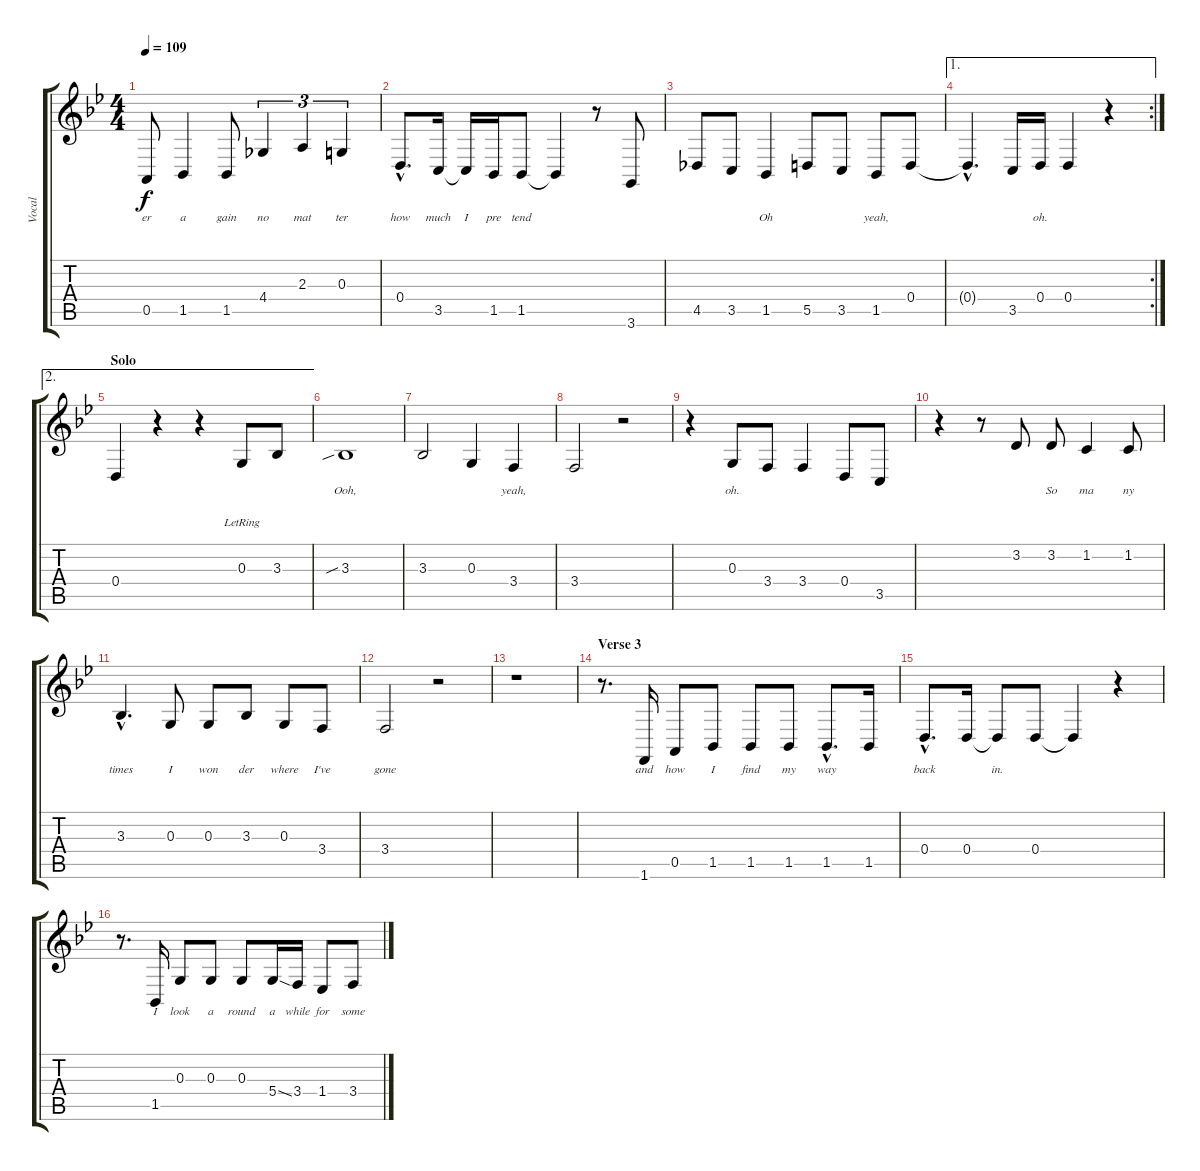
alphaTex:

\track ("Vocal" "Vocal") {instrument whistle}
\staff {score tabs}
\tuning (E4 B3 G3 D3 A2 E2) {hide}
\ts (4 4)
\tempo 109
\clef g2
\ks bb
0.5.8{lyrics (0 "er") lyrics (1 "") lyrics (2 "") lyrics (3 "") lyrics (4 "") dy f} 1.5.4{lyrics (0 "a") lyrics (1 "") lyrics (2 "") lyrics (3 "") lyrics (4 "")} 1.5.8{lyrics (0 "gain") lyrics (1 "") lyrics (2 "") lyrics (3 "") lyrics (4 "")} 4.4.4{tu (3 2) lyrics (0 "no") lyrics (1 "") lyrics (2 "") lyrics (3 "") lyrics (4 "")} 2.3.4{tu (3 2) lyrics (0 "mat") lyrics (1 "") lyrics (2 "") lyrics (3 "") lyrics (4 "")} 0.3.4{tu (3 2) lyrics (0 "ter") lyrics (1 "") lyrics (2 "") lyrics (3 "") lyrics (4 "")} |
0.4{hac}.8{d lyrics (0 "how") lyrics (1 "") lyrics (2 "") lyrics (3 "") lyrics (4 "")} 3.5.16{lyrics (0 "much") lyrics (1 "") lyrics (2 "") lyrics (3 "") lyrics (4 "")} 3.5{t}.16{lyrics (0 "I") lyrics (1 "") lyrics (2 "") lyrics (3 "") lyrics (4 "")} 1.5.16{lyrics (0 "pre") lyrics (1 "") lyrics (2 "") lyrics (3 "") lyrics (4 "")} 1.5.8{lyrics (0 "tend") lyrics (1 "") lyrics (2 "") lyrics (3 "") lyrics (4 "")} 1.5{t}.4{lyrics (0 "") lyrics (1 "") lyrics (2 "") lyrics (3 "") lyrics (4 "")} r.8 3.6.8{lyrics (0 "") lyrics (1 "") lyrics (2 "") lyrics (3 "") lyrics (4 "")} |
4.5.8{lyrics (0 "") lyrics (1 "") lyrics (2 "") lyrics (3 "") lyrics (4 "")} 3.5.8{lyrics (0 "") lyrics (1 "") lyrics (2 "") lyrics (3 "") lyrics (4 "")} 1.5.4{lyrics (0 "Oh") lyrics (1 "") lyrics (2 "") lyrics (3 "") lyrics (4 "")} 5.5.8{lyrics (0 "") lyrics (1 "") lyrics (2 "") lyrics (3 "") lyrics (4 "")} 3.5.8{lyrics (0 "") lyrics (1 "") lyrics (2 "") lyrics (3 "") lyrics (4 "")} 1.5.8{lyrics (0 "yeah,") lyrics (1 "") lyrics (2 "") lyrics (3 "") lyrics (4 "")} 0.4.8{lyrics (0 "") lyrics (1 "") lyrics (2 "") lyrics (3 "") lyrics (4 "")} |
\ae 1
\rc 2
0.4{hac t}.4{d lyrics (0 "") lyrics (1 "") lyrics (2 "") lyrics (3 "") lyrics (4 "")} 3.5.16{lyrics (0 "") lyrics (1 "") lyrics (2 "") lyrics (3 "") lyrics (4 "")} 0.4.16{lyrics (0 "oh.") lyrics (1 "") lyrics (2 "") lyrics (3 "") lyrics (4 "")} 0.4.4{lyrics (0 "") lyrics (1 "") lyrics (2 "") lyrics (3 "") lyrics (4 "")} r.4 |
\ae 2
\section ("" "Solo")
0.4.4{lyrics (0 "") lyrics (1 "") lyrics (2 "") lyrics (3 "") lyrics (4 "")} r.4 r.4 0.3{lr}.8{lyrics (0 "") lyrics (1 "") lyrics (2 "") lyrics (3 "") lyrics (4 "")} 3.3.8{lyrics (0 "") lyrics (1 "") lyrics (2 "") lyrics (3 "") lyrics (4 "")} |
3.3{sib}.1{lyrics (0 "Ooh,") lyrics (1 "") lyrics (2 "") lyrics (3 "") lyrics (4 "")} |
3.3.2{lyrics (0 "") lyrics (1 "") lyrics (2 "") lyrics (3 "") lyrics (4 "")} 0.3.4{lyrics (0 "") lyrics (1 "") lyrics (2 "") lyrics (3 "") lyrics (4 "")} 3.4.4{lyrics (0 "yeah,") lyrics (1 "") lyrics (2 "") lyrics (3 "") lyrics (4 "")} |
3.4.2{lyrics (0 "") lyrics (1 "") lyrics (2 "") lyrics (3 "") lyrics (4 "")} r.2 |
r.4 0.3.8{lyrics (0 "oh.") lyrics (1 "") lyrics (2 "") lyrics (3 "") lyrics (4 "")} 3.4.8{lyrics (0 "") lyrics (1 "") lyrics (2 "") lyrics (3 "") lyrics (4 "")} 3.4.4{lyrics (0 "") lyrics (1 "") lyrics (2 "") lyrics (3 "") lyrics (4 "")} 0.4.8{lyrics (0 "") lyrics (1 "") lyrics (2 "") lyrics (3 "") lyrics (4 "")} 3.5.8{lyrics (0 "") lyrics (1 "") lyrics (2 "") lyrics (3 "") lyrics (4 "")} |
r.4 r.8 3.2.8{lyrics (0 "") lyrics (1 "") lyrics (2 "") lyrics (3 "") lyrics (4 "")} 3.2.8{lyrics (0 "So") lyrics (1 "") lyrics (2 "") lyrics (3 "") lyrics (4 "")} 1.2.4{lyrics (0 "ma") lyrics (1 "") lyrics (2 "") lyrics (3 "") lyrics (4 "")} 1.2.8{lyrics (0 "ny") lyrics (1 "") lyrics (2 "") lyrics (3 "") lyrics (4 "")} |
3.3{hac}.4{d lyrics (0 "times") lyrics (1 "") lyrics (2 "") lyrics (3 "") lyrics (4 "")} 0.3.8{lyrics (0 "I") lyrics (1 "") lyrics (2 "") lyrics (3 "") lyrics (4 "")} 0.3.8{lyrics (0 "won") lyrics (1 "") lyrics (2 "") lyrics (3 "") lyrics (4 "")} 3.3.8{lyrics (0 "der") lyrics (1 "") lyrics (2 "") lyrics (3 "") lyrics (4 "")} 0.3.8{lyrics (0 "where") lyrics (1 "") lyrics (2 "") lyrics (3 "") lyrics (4 "")} 3.4.8{lyrics (0 "I've") lyrics (1 "") lyrics (2 "") lyrics (3 "") lyrics (4 "")} |
3.4.2{lyrics (0 "gone") lyrics (1 "") lyrics (2 "") lyrics (3 "") lyrics (4 "")} r.2 |
r.1 |
\section ("" "Verse 3")
r.8{d} 1.6.16{lyrics (0 "and") lyrics (1 "") lyrics (2 "") lyrics (3 "") lyrics (4 "")} 0.5.8{lyrics (0 "how") lyrics (1 "") lyrics (2 "") lyrics (3 "") lyrics (4 "")} 1.5.8{lyrics (0 "I") lyrics (1 "") lyrics (2 "") lyrics (3 "") lyrics (4 "")} 1.5.8{lyrics (0 "find") lyrics (1 "") lyrics (2 "") lyrics (3 "") lyrics (4 "")} 1.5.8{lyrics (0 "my") lyrics (1 "") lyrics (2 "") lyrics (3 "") lyrics (4 "")} 1.5{hac}.8{d lyrics (0 "way") lyrics (1 "") lyrics (2 "") lyrics (3 "") lyrics (4 "")} 1.5.16{lyrics (0 "") lyrics (1 "") lyrics (2 "") lyrics (3 "") lyrics (4 "")} |
0.4{hac}.8{d lyrics (0 "back") lyrics (1 "") lyrics (2 "") lyrics (3 "") lyrics (4 "")} 0.4.16{lyrics (0 "") lyrics (1 "") lyrics (2 "") lyrics (3 "") lyrics (4 "")} 0.4{t}.8{lyrics (0 "in.") lyrics (1 "") lyrics (2 "") lyrics (3 "") lyrics (4 "")} 0.4.8{lyrics (0 "") lyrics (1 "") lyrics (2 "") lyrics (3 "") lyrics (4 "")} 0.4{t}.4{lyrics (0 "") lyrics (1 "") lyrics (2 "") lyrics (3 "") lyrics (4 "")} r.4 |
r.8{d} 1.5.16{lyrics (0 "I") lyrics (1 "") lyrics (2 "") lyrics (3 "") lyrics (4 "")} 0.3.8{lyrics (0 "look") lyrics (1 "") lyrics (2 "") lyrics (3 "") lyrics (4 "")} 0.3.8{lyrics (0 "a") lyrics (1 "") lyrics (2 "") lyrics (3 "") lyrics (4 "")} 0.3.8{lyrics (0 "round") lyrics (1 "") lyrics (2 "") lyrics (3 "") lyrics (4 "")} 5.4{ss}.16{lyrics (0 "a") lyrics (1 "") lyrics (2 "") lyrics (3 "") lyrics (4 "")} 3.4.16{lyrics (0 "while") lyrics (1 "") lyrics (2 "") lyrics (3 "") lyrics (4 "")} 1.4.8{lyrics (0 "for") lyrics (1 "") lyrics (2 "") lyrics (3 "") lyrics (4 "")} 3.4.8{lyrics (0 "some") lyrics (1 "") lyrics (2 "") lyrics (3 "") lyrics (4 "")}
